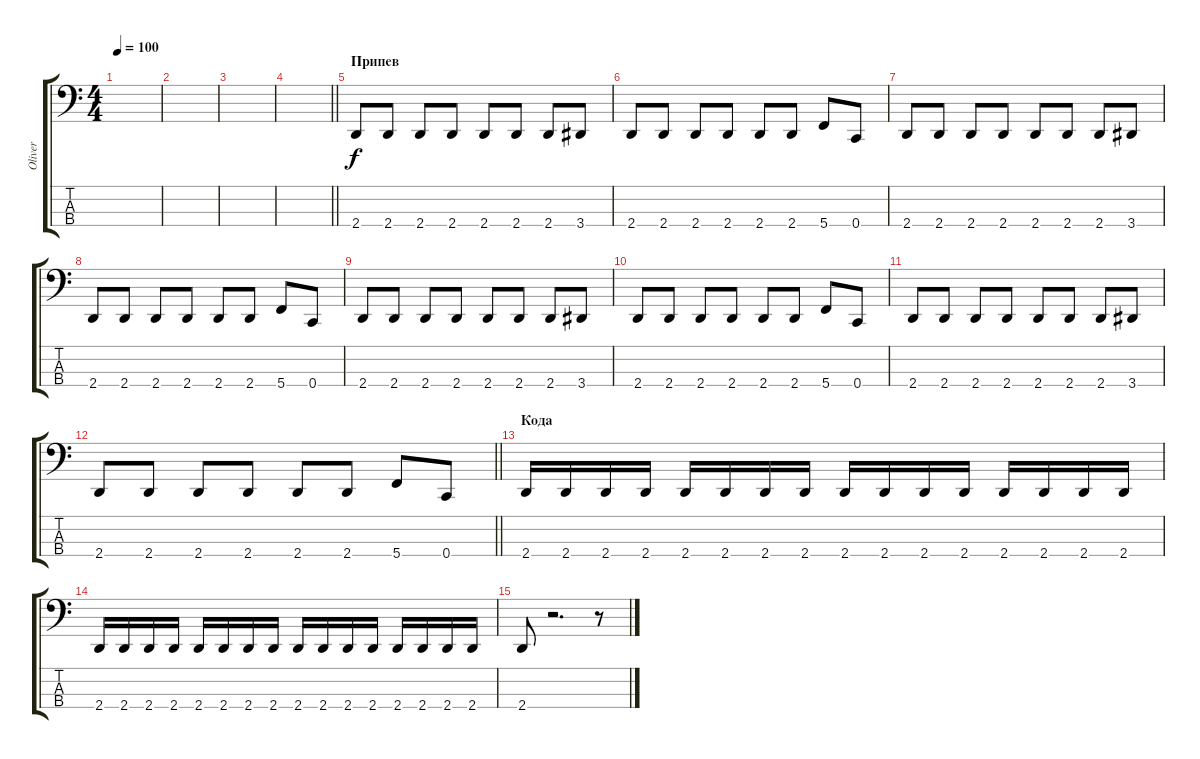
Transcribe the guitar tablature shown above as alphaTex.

\track ("Oliver" "Oliver") {instrument electricbassfinger}
\staff {score tabs}
\tuning (G2 C2 G1 C1) {hide}
\ts (4 4)
\tempo 100
\clef f4
\ks c
|
|
|
\barLineRight lightlight
|
\section ("" "Припев")
2.4.8 2.4.8 2.4.8 2.4.8 2.4.8 2.4.8 2.4.8 3.4.8 |
2.4.8 2.4.8 2.4.8 2.4.8 2.4.8 2.4.8 5.4.8 0.4.8 |
2.4.8 2.4.8 2.4.8 2.4.8 2.4.8 2.4.8 2.4.8 3.4.8 |
2.4.8 2.4.8 2.4.8 2.4.8 2.4.8 2.4.8 5.4.8 0.4.8 |
2.4.8 2.4.8 2.4.8 2.4.8 2.4.8 2.4.8 2.4.8 3.4.8 |
2.4.8 2.4.8 2.4.8 2.4.8 2.4.8 2.4.8 5.4.8 0.4.8 |
2.4.8 2.4.8 2.4.8 2.4.8 2.4.8 2.4.8 2.4.8 3.4.8 |
\barLineRight lightlight
2.4.8 2.4.8 2.4.8 2.4.8 2.4.8 2.4.8 5.4.8 0.4.8 |
\section ("" "Кода")
2.4.16 2.4.16 2.4.16 2.4.16 2.4.16 2.4.16 2.4.16 2.4.16 2.4.16 2.4.16 2.4.16 2.4.16 2.4.16 2.4.16 2.4.16 2.4.16 |
2.4.16 2.4.16 2.4.16 2.4.16 2.4.16 2.4.16 2.4.16 2.4.16 2.4.16 2.4.16 2.4.16 2.4.16 2.4.16 2.4.16 2.4.16 2.4.16 |
2.4.8 r.2{d} r.8
